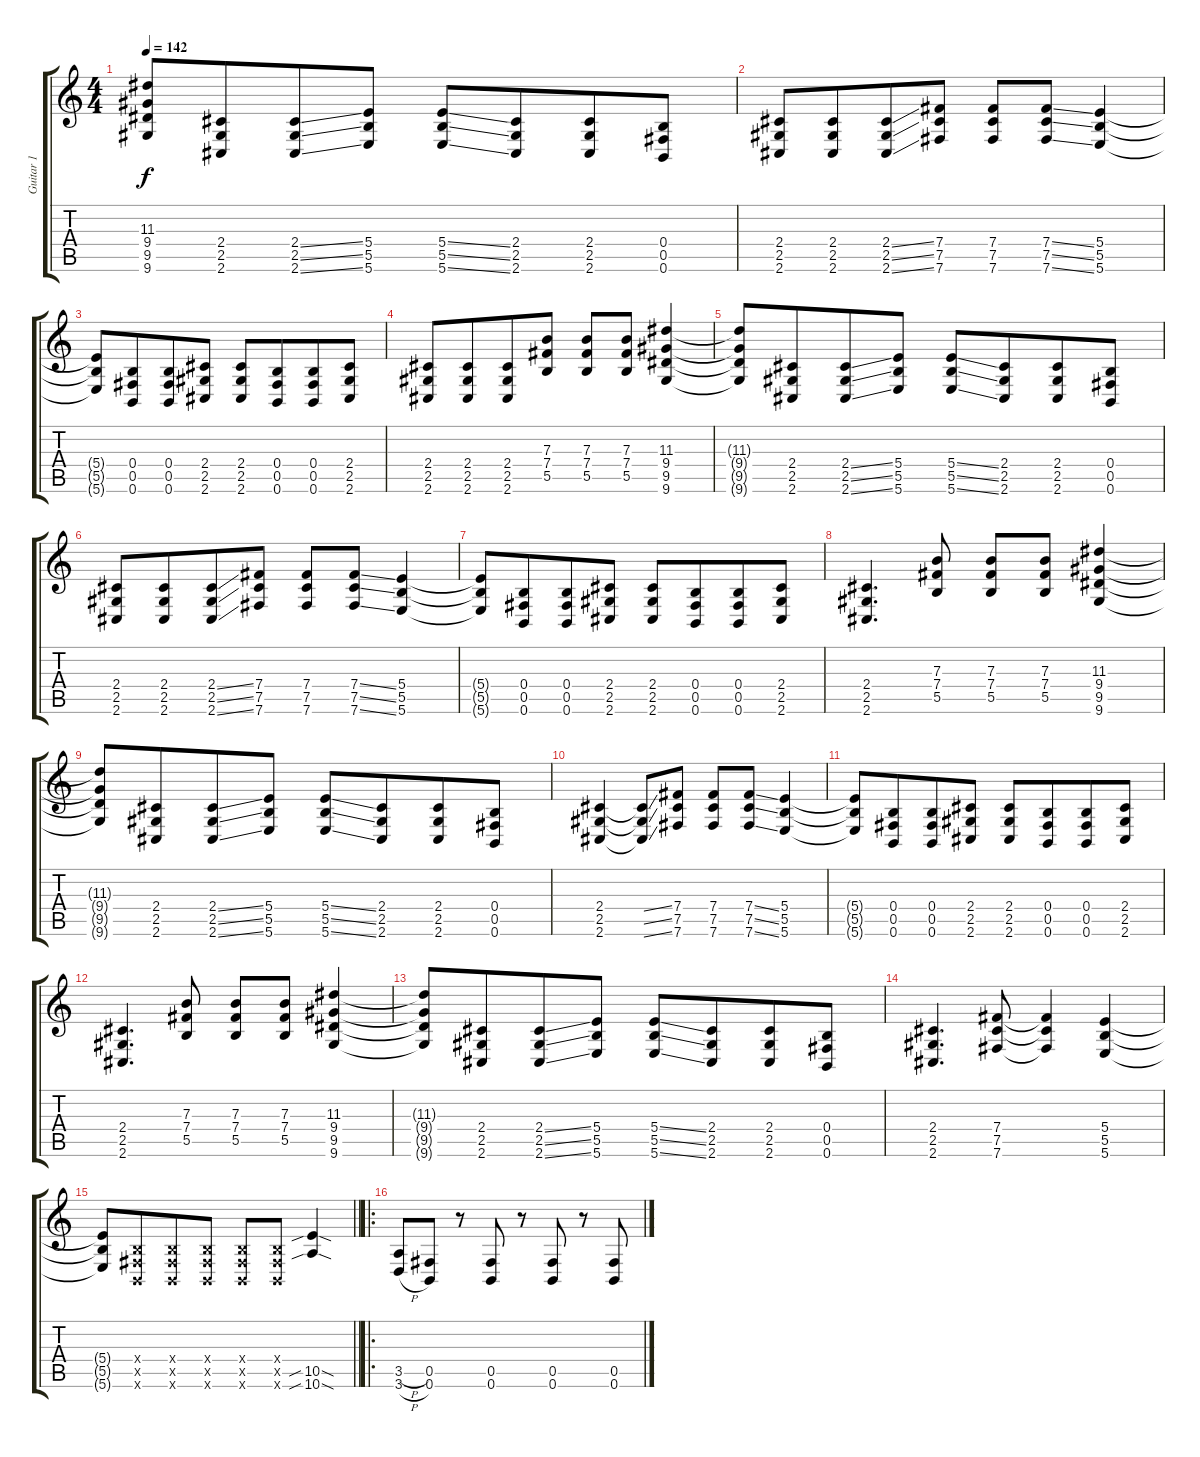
\track ("Guitar 1" "Guitar 1") {instrument distortionguitar}
\staff {score tabs}
\tuning (Db4 Ab3 E3 B2 Gb2 B1) {hide}
\ts (4 4)
\tempo 142
\clef g2
\ks c
(11.3{t} 9.4{t} 9.5{t} 9.6{t}).8{dy f} (2.4 2.5 2.6).8{beam merge} (2.4{ss} 2.5{ss} 2.6{ss}).8 (5.4 5.5 5.6).8 (5.4{ss} 5.5{ss} 5.6{ss}).8 (2.4 2.5 2.6).8{beam merge} (2.4 2.5 2.6).8 (0.4 0.5 0.6).8 |
(2.4 2.5 2.6).8 (2.4 2.5 2.6).8{beam merge} (2.4{ss} 2.5{ss} 2.6{ss}).8 (7.4 7.5 7.6).8 (7.4 7.5 7.6).8 (7.4{ss} 7.5{ss} 7.6{ss}).8 (5.4 5.5 5.6).4 |
(5.4{t} 5.5{t} 5.6{t}).8 (0.4 0.5 0.6).8{beam merge} (0.4 0.5 0.6).8 (2.4 2.5 2.6).8 (2.4 2.5 2.6).8 (0.4 0.5 0.6).8{beam merge} (0.4 0.5 0.6).8 (2.4 2.5 2.6).8 |
(2.4 2.5 2.6).8 (2.4 2.5 2.6).8{beam merge} (2.4 2.5 2.6).8 (7.3 7.4 5.5).8 (7.3 7.4 5.5).8 (7.3 7.4 5.5).8 (11.3 9.4 9.5 9.6).4 |
(11.3{t} 9.4{t} 9.5{t} 9.6{t}).8 (2.4 2.5 2.6).8{beam merge} (2.4{ss} 2.5{ss} 2.6{ss}).8 (5.4 5.5 5.6).8 (5.4{ss} 5.5{ss} 5.6{ss}).8 (2.4 2.5 2.6).8{beam merge} (2.4 2.5 2.6).8 (0.4 0.5 0.6).8 |
(2.4 2.5 2.6).8 (2.4 2.5 2.6).8{beam merge} (2.4{ss} 2.5{ss} 2.6{ss}).8 (7.4 7.5 7.6).8 (7.4 7.5 7.6).8 (7.4{ss} 7.5{ss} 7.6{ss}).8 (5.4 5.5 5.6).4 |
(5.4{t} 5.5{t} 5.6{t}).8 (0.4 0.5 0.6).8{beam merge} (0.4 0.5 0.6).8 (2.4 2.5 2.6).8 (2.4 2.5 2.6).8 (0.4 0.5 0.6).8{beam merge} (0.4 0.5 0.6).8 (2.4 2.5 2.6).8 |
(2.4 2.5 2.6).4{d} (7.3 7.4 5.5).8 (7.3 7.4 5.5).8 (7.3 7.4 5.5).8 (11.3 9.4 9.5 9.6).4 |
(11.3{t} 9.4{t} 9.5{t} 9.6{t}).8 (2.4 2.5 2.6).8{beam merge} (2.4{ss} 2.5{ss} 2.6{ss}).8 (5.4 5.5 5.6).8 (5.4{ss} 5.5{ss} 5.6{ss}).8 (2.4 2.5 2.6).8{beam merge} (2.4 2.5 2.6).8 (0.4 0.5 0.6).8 |
(2.4 2.5 2.6).4 (2.4{ss t} 2.5{ss t} 2.6{ss t}).8 (7.4 7.5 7.6).8 (7.4 7.5 7.6).8 (7.4{ss} 7.5{ss} 7.6{ss}).8 (5.4 5.5 5.6).4 |
(5.4{t} 5.5{t} 5.6{t}).8 (0.4 0.5 0.6).8{beam merge} (0.4 0.5 0.6).8 (2.4 2.5 2.6).8 (2.4 2.5 2.6).8 (0.4 0.5 0.6).8{beam merge} (0.4 0.5 0.6).8 (2.4 2.5 2.6).8 |
(2.4 2.5 2.6).4{d} (7.3 7.4 5.5).8 (7.3 7.4 5.5).8 (7.3 7.4 5.5).8 (11.3 9.4 9.5 9.6).4 |
(11.3{t} 9.4{t} 9.5{t} 9.6{t}).8 (2.4 2.5 2.6).8{beam merge} (2.4{ss} 2.5{ss} 2.6{ss}).8 (5.4 5.5 5.6).8 (5.4{ss} 5.5{ss} 5.6{ss}).8 (2.4 2.5 2.6).8{beam merge} (2.4 2.5 2.6).8 (0.4 0.5 0.6).8 |
(2.4 2.5 2.6).4{d} (7.4 7.5 7.6).8 (7.4{t} 7.5{t} 7.6{t}).4 (5.4 5.5 5.6).4 |
\barLineRight lightlight
(5.4{t} 5.5{t} 5.6{t}).8 (0.4{x} 0.5{x} 0.6{x}).8{beam merge} (0.4{x} 0.5{x} 0.6{x}).8 (0.4{x} 0.5{x} 0.6{x}).8 (0.4{x} 0.5{x} 0.6{x}).8 (0.4{x} 0.5{x} 0.6{x}).8 (10.5{sib sod} 10.6{sib sod}).4 |
\ro
(3.5{h} 3.6{h}).8 (0.5 0.6).8 r.8 (0.5 0.6).8 r.8 (0.5 0.6).8 r.8 (0.5 0.6).8
